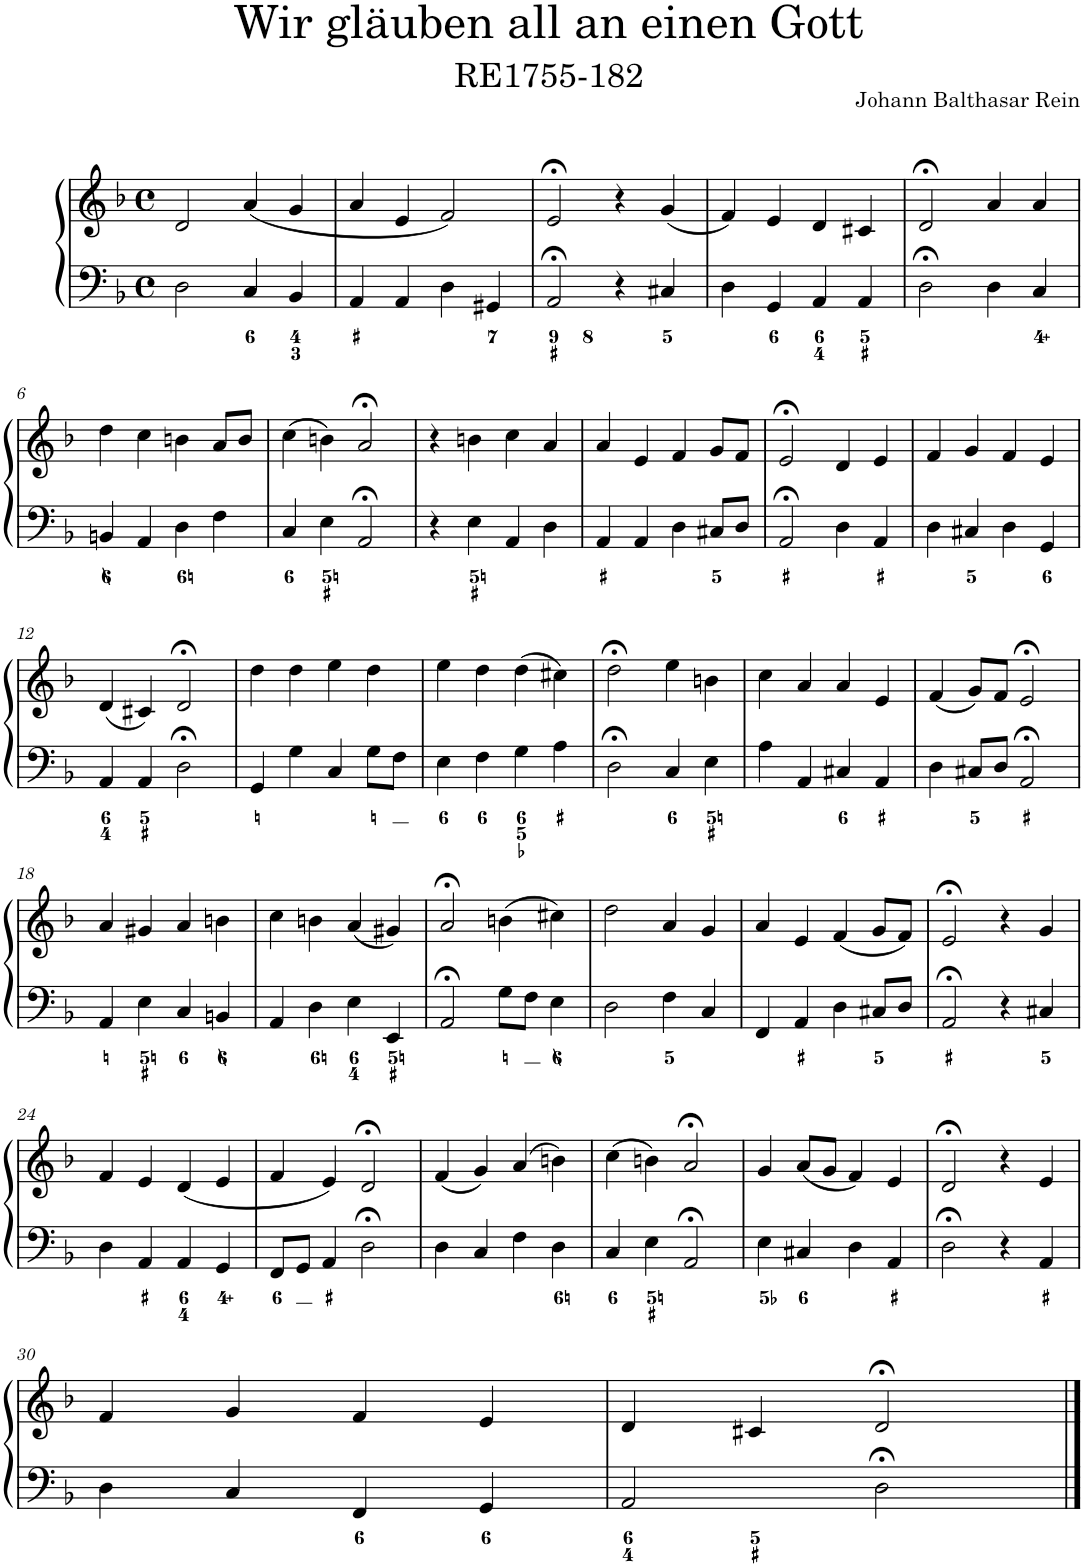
**kern	**kern
*part1	*part1
*staff2	*staff1
*I"Piano	*
*I'Pno.	*
*clefF4	*clefG2
*k[b-]	*k[b-]
*M4/4	*M4/4
*met(c)	*met(c)
=1	=1
2D\	2d/
4C/	(4a/
4BB-/	4g/
=2	=2
4AA/	4a/
4AA/	4e/
4D\	2f/)
4GG#X/	.
=3	=3
2AA;</	2e;</
4r	4r
4C#X/	(4g/
=4	=4
4D\	4f/)
4GG/	4e/
4AA/	4d/
4AA/	4c#X/
=5	=5
2D;<\	2d;</
4D\	4a/
4C/	4a/
!!LO:LB:g=z
=6	=6
4BBn/	4dd\
4AA/	4cc\
4D\	4bn\
4F\	8a/L
.	8b/J
=7	=7
4C/	(4cc\
4E\	4bn\)
2AA;</	2a;</
=8	=8
4r	4r
4E\	4bn\
4AA/	4cc\
4D\	4a/
=9	=9
4AA/	4a/
4AA/	4e/
4D\	4f/
8C#X/L	8g/L
8D/J	8f/J
=10	=10
2AA;</	2e;</
4D\	4d/
4AA/	4e/
=11	=11
4D\	4f/
4C#X/	4g/
4D\	4f/
4GG/	4e/
!!LO:LB:g=z
=12	=12
4AA/	(4d/
4AA/	4c#X/)
2D;<\	2d;</
=13	=13
4GG/	4dd\
4G\	4dd\
4C/	4ee\
8G\L	4dd\
8F\J	.
=14	=14
4E\	4ee\
4F\	4dd\
4G\	(4dd\
4A\	4cc#X\)
=15	=15
2D;<\	2dd;<\
4C/	4ee\
4E\	4bn\
=16	=16
4A\	4cc\
4AA/	4a/
4C#X/	4a/
4AA/	4e/
=17	=17
4D\	(4f/
8C#X/L	8g/L)
8D/J	8f/J
2AA;</	2e;</
!!LO:LB:g=z
=18	=18
4AA/	4a/
4E\	4g#X/
4C/	4a/
4BBn/	4bn\
=19	=19
4AA/	4cc\
4D\	4bn\
4E\	(4a/
4EE/	4g#X/)
=20	=20
2AA;</	2a;</
8G\L	(4bn\
8F\J	.
4E\	4cc#X\)
=21	=21
2D\	2dd\
4F\	4a/
4C/	4g/
=22	=22
4FF/	4a/
4AA/	4e/
4D\	(4f/
8C#X/L	8g/L
8D/J	8f/J)
=23	=23
2AA;</	2e;</
4r	4r
4C#X/	4g/
!!LO:LB:g=z
=24	=24
4D\	4f/
4AA/	4e/
4AA/	(4d/
4GG/	4e/
=25	=25
8FF/L	4f/
8GG/J	.
4AA/	4e/)
2D;<\	2d;</
=26	=26
4D\	(4f/
4C/	4g/)
4F\	(4a/
4D\	4bn\)
=27	=27
4C/	(4cc\
4E\	4bn\)
2AA;</	2a;</
=28	=28
4E\	4g/
4C#X/	(8a/L
.	8g/J
4D\	4f/)
4AA/	4e/
=29	=29
2D;<\	2d;</
4r	4r
4AA/	4e/
!!LO:LB:g=z
=30	=30
4D\	4f/
4C/	4g/
4FF/	4f/
4GG/	4e/
=31	=31
2AA/	4d/
.	4c#X/
2D;<\	2d;</
==	==
*-	*-
